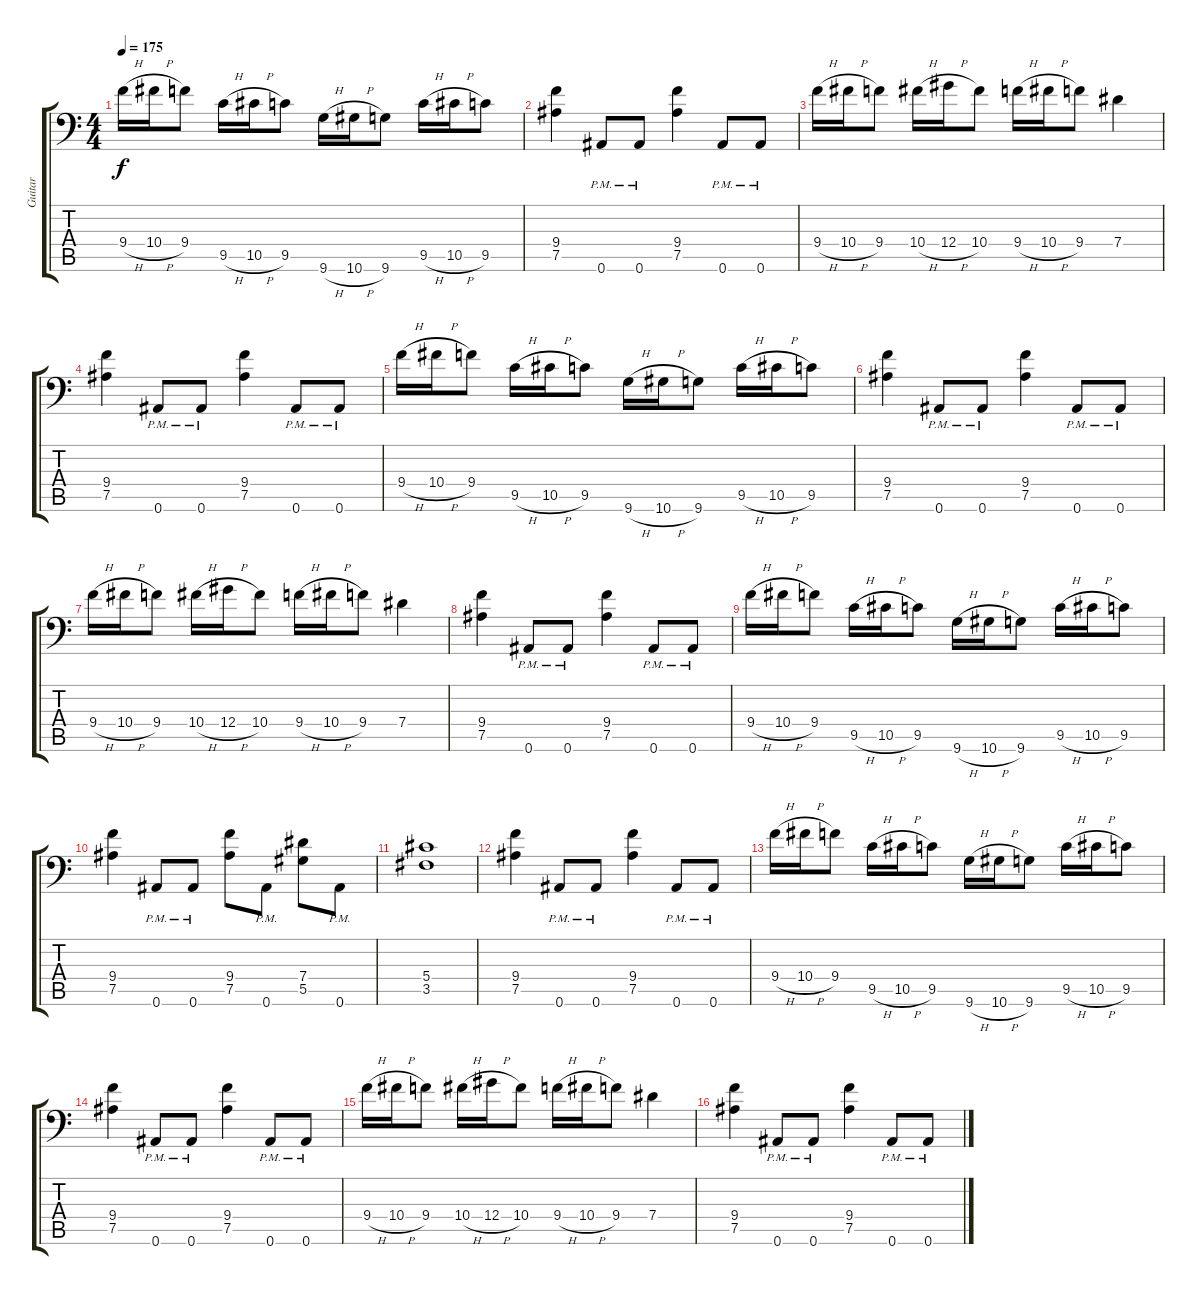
\track ("Guitar" "Guitar") {instrument electricguitarclean}
\staff {score tabs}
\tuning (Bb3 F3 Db3 Ab2 Eb2 Bb1) {hide}
\ts (4 4)
\tempo 175
\clef f4
\ks c
9.4{h}.16{dy f} 10.4{h}.16 9.4.8 9.5{h}.16 10.5{h}.16 9.5.8 9.6{h}.16 10.6{h}.16 9.6.8 9.5{h}.16 10.5{h}.16 9.5.8 |
(9.4 7.5).4 0.6{pm}.8 0.6{pm}.8 (9.4 7.5).4 0.6{pm}.8 0.6{pm}.8 |
9.4{h}.16 10.4{h}.16 9.4.8 10.4{h}.16 12.4{h}.16 10.4.8 9.4{h}.16 10.4{h}.16 9.4.8 7.4.4 |
(9.4 7.5).4 0.6{pm}.8 0.6{pm}.8 (9.4 7.5).4 0.6{pm}.8 0.6{pm}.8 |
9.4{h}.16 10.4{h}.16 9.4.8 9.5{h}.16 10.5{h}.16 9.5.8 9.6{h}.16 10.6{h}.16 9.6.8 9.5{h}.16 10.5{h}.16 9.5.8 |
(9.4 7.5).4 0.6{pm}.8 0.6{pm}.8 (9.4 7.5).4 0.6{pm}.8 0.6{pm}.8 |
9.4{h}.16 10.4{h}.16 9.4.8 10.4{h}.16 12.4{h}.16 10.4.8 9.4{h}.16 10.4{h}.16 9.4.8 7.4.4 |
(9.4 7.5).4 0.6{pm}.8 0.6{pm}.8 (9.4 7.5).4 0.6{pm}.8 0.6{pm}.8 |
9.4{h}.16 10.4{h}.16 9.4.8 9.5{h}.16 10.5{h}.16 9.5.8 9.6{h}.16 10.6{h}.16 9.6.8 9.5{h}.16 10.5{h}.16 9.5.8 |
(9.4 7.5).4 0.6{pm}.8 0.6{pm}.8 (9.4 7.5).8 0.6{pm}.8 (7.4 5.5).8 0.6{pm}.8 |
(5.4 3.5).1 |
(9.4 7.5).4 0.6{pm}.8 0.6{pm}.8 (9.4 7.5).4 0.6{pm}.8 0.6{pm}.8 |
9.4{h}.16 10.4{h}.16 9.4.8 9.5{h}.16 10.5{h}.16 9.5.8 9.6{h}.16 10.6{h}.16 9.6.8 9.5{h}.16 10.5{h}.16 9.5.8 |
(9.4 7.5).4 0.6{pm}.8 0.6{pm}.8 (9.4 7.5).4 0.6{pm}.8 0.6{pm}.8 |
9.4{h}.16 10.4{h}.16 9.4.8 10.4{h}.16 12.4{h}.16 10.4.8 9.4{h}.16 10.4{h}.16 9.4.8 7.4.4 |
(9.4 7.5).4 0.6{pm}.8 0.6{pm}.8 (9.4 7.5).4 0.6{pm}.8 0.6{pm}.8
